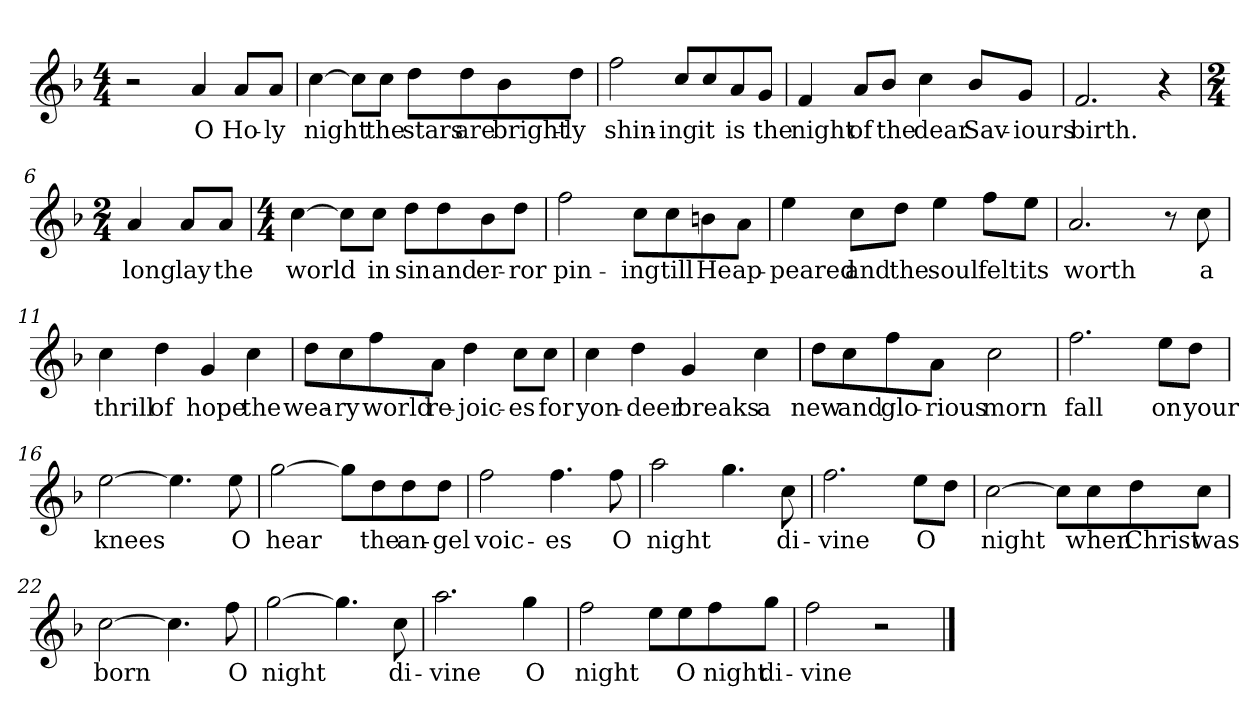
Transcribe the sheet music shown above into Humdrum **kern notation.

**kern	**text
*part1	*part1
*staff1	*staff1
*clefG2	*
*k[b-]	*
*F:	*
*M4/4	*
*MM120	*
=1	=1
2r	.
!	!LO:LY:b
4a/	O
!	!LO:LY:b
8a/L	Ho-
!	!LO:LY:b
8a/J	-ly
=2	=2
!	!LO:LY:b
[4cc\	night
8cc\L]	.
!	!LO:LY:b
8cc\J	the
!	!LO:LY:b
8dd\L	stars
!	!LO:LY:b
8dd\	are
!	!LO:LY:b
8b-\	bright-
!	!LO:LY:b
8dd\J	-ly
=3	=3
!	!LO:LY:b
2ff\	shin-
!	!LO:LY:b
8cc/L	-ing
!	!LO:LY:b
8cc/	it
!	!LO:LY:b
8a/	is
!	!LO:LY:b
8g/J	the
!!LO:LB:g=z
=4	=4
!	!LO:LY:b
4f/	night
!	!LO:LY:b
8a/L	of
!	!LO:LY:b
8b-/J	the
!	!LO:LY:b
4cc\	dear
!	!LO:LY:b
8b-/L	Sav-
!	!LO:LY:b
8g/J	-iours
=5	=5
!	!LO:LY:b
2.f/	birth.
4r	.
=6	=6
*M2/4	*
!	!LO:LY:b
4a/	long
!	!LO:LY:b
8a/L	lay
!	!LO:LY:b
8a/J	the
!!LO:LB:g=z
=7	=7
*M4/4	*
!	!LO:LY:b
[4cc\	world
8cc\L]	.
!	!LO:LY:b
8cc\J	in
!	!LO:LY:b
8dd\L	sin
!	!LO:LY:b
8dd\	and
!	!LO:LY:b
8b-\	er-
!	!LO:LY:b
8dd\J	-ror
=8	=8
!	!LO:LY:b
2ff\	pin-
!	!LO:LY:b
8cc\L	-ing
!	!LO:LY:b
8cc\	till
!	!LO:LY:b
8bn\	He
!	!LO:LY:b
8a\J	ap-
=9	=9
!	!LO:LY:b
4ee\	-peared
!	!LO:LY:b
8cc\L	and
!	!LO:LY:b
8dd\J	the
!	!LO:LY:b
4ee\	soul
!	!LO:LY:b
8ff\L	felt
!	!LO:LY:b
8ee\J	its
!!LO:LB:g=z
=10	=10
!	!LO:LY:b
2.a/	worth
8r	.
!	!LO:LY:b
8cc\	a
=11	=11
!	!LO:LY:b
4cc\	thrill
!	!LO:LY:b
4dd\	of
!	!LO:LY:b
4g/	hope
!	!LO:LY:b
4cc\	the
=12	=12
!	!LO:LY:b
8dd\L	wea-
!	!LO:LY:b
8cc\	-ry
!	!LO:LY:b
8ff\	world
!	!LO:LY:b
8a\J	re-
!	!LO:LY:b
4dd\	-joic-
!	!LO:LY:b
8cc\L	-es
!	!LO:LY:b
8cc\J	for
=13	=13
!	!LO:LY:b
4cc\	yon-
!	!LO:LY:b
4dd\	-deer
!	!LO:LY:b
4g/	breaks
!	!LO:LY:b
4cc\	a
!!LO:LB:g=z
=14	=14
!	!LO:LY:b
8dd\L	new
!	!LO:LY:b
8cc\	and
!	!LO:LY:b
8ff\	glo-
!	!LO:LY:b
8a\J	-rious
!	!LO:LY:b
2cc\	morn
=15	=15
!	!LO:LY:b
2.ff\	fall
!	!LO:LY:b
8ee\L	on
!	!LO:LY:b
8dd\J	your
=16	=16
!	!LO:LY:b
[2ee\	knees
4.ee\]	.
!	!LO:LY:b
8ee\	O
=17	=17
!	!LO:LY:b
[2gg\	hear
8gg\L]	.
!	!LO:LY:b
8dd\	the
!	!LO:LY:b
8dd\	an-
!	!LO:LY:b
8dd\J	-gel
!!LO:LB:g=z
=18	=18
!	!LO:LY:b
2ff\	voic-
!	!LO:LY:b
4.ff\	-es
!	!LO:LY:b
8ff\	O
=19	=19
!	!LO:LY:b
2aa\	night
4.gg\	.
!	!LO:LY:b
8cc\	di-
=20	=20
!	!LO:LY:b
2.ff\	-vine
!	!LO:LY:b
8ee\L	O
8dd\J	.
=21	=21
!	!LO:LY:b
[2cc\	night
8cc\L]	.
!	!LO:LY:b
8cc\	when
!	!LO:LY:b
8dd\	Christ
!	!LO:LY:b
8cc\J	was
=22	=22
!	!LO:LY:b
[2cc\	born
4.cc\]	.
!	!LO:LY:b
8ff\	O
!!LO:LB:g=z
=23	=23
!	!LO:LY:b
[2gg\	night
4.gg\]	.
!	!LO:LY:b
8cc\	di-
=24	=24
!	!LO:LY:b
2.aa\	-vine
!	!LO:LY:b
4gg\	O
=25	=25
!	!LO:LY:b
2ff\	night
8ee\L	.
!	!LO:LY:b
8ee\	O
!	!LO:LY:b
8ff\	night
!	!LO:LY:b
8gg\J	di-
=26	=26
!	!LO:LY:b
2ff\	-vine
2r	.
==	==
*-	*-
